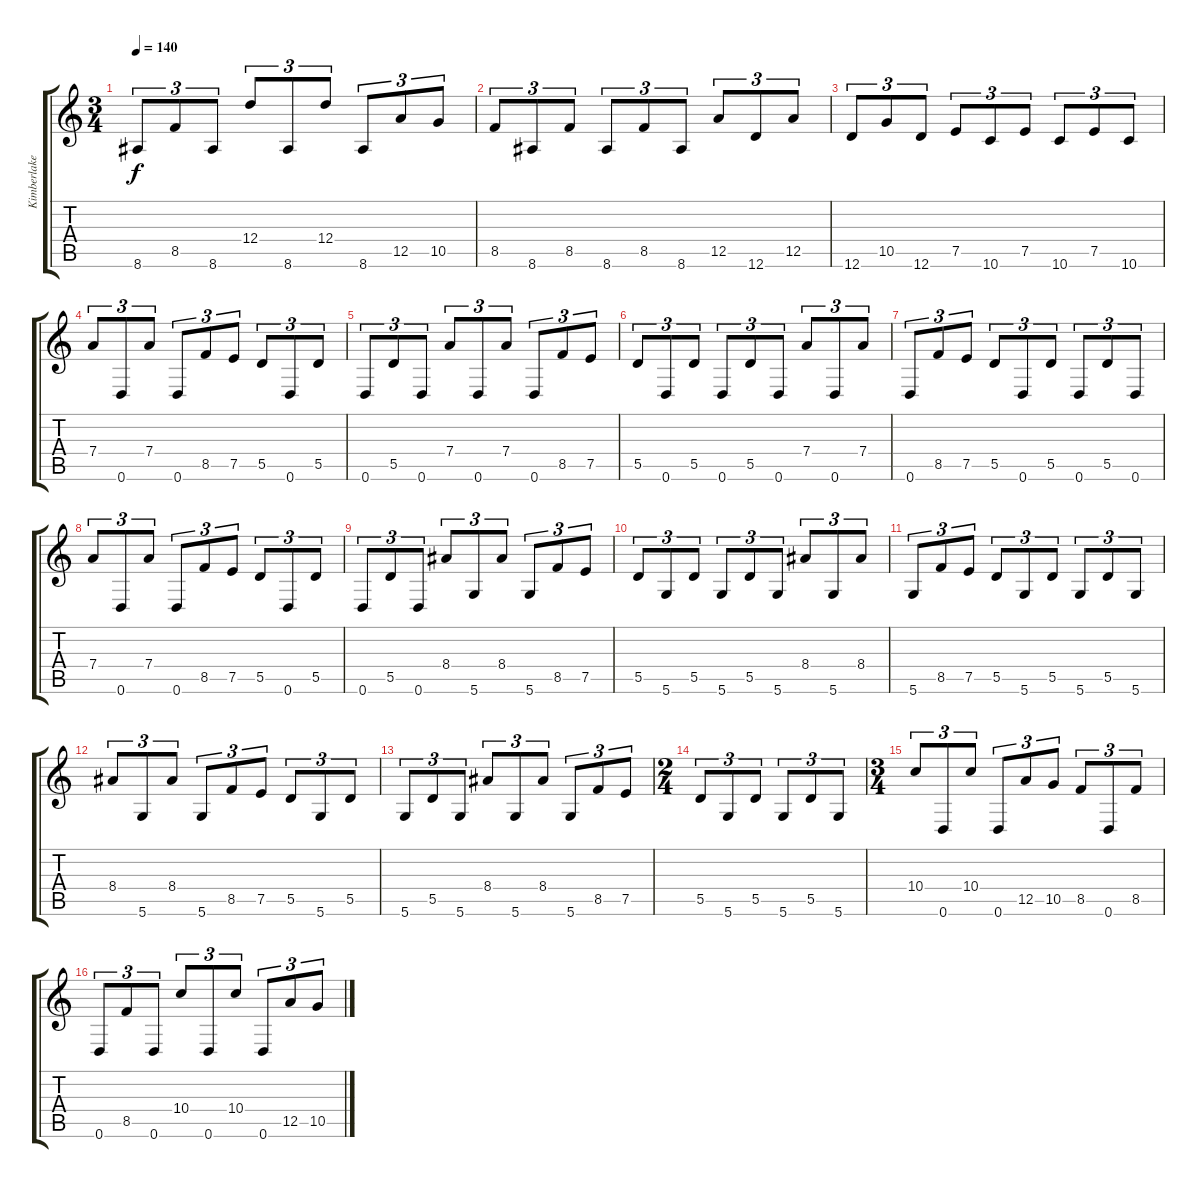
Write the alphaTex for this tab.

\track ("Kimberlake" "Kimberlake") {instrument distortionguitar}
\staff {score tabs}
\tuning (E4 B3 G3 D3 A2 D2) {hide}
\ts (3 4)
\tempo 140
\clef g2
\ks c
8.6.8{tu (3 2) dy f} 8.5.8{tu (3 2)} 8.6.8{tu (3 2)} 12.4.8{tu (3 2)} 8.6.8{tu (3 2)} 12.4.8{tu (3 2)} 8.6.8{tu (3 2)} 12.5.8{tu (3 2)} 10.5.8{tu (3 2)} |
8.5.8{tu (3 2)} 8.6.8{tu (3 2)} 8.5.8{tu (3 2)} 8.6.8{tu (3 2)} 8.5.8{tu (3 2)} 8.6.8{tu (3 2)} 12.5.8{tu (3 2)} 12.6.8{tu (3 2)} 12.5.8{tu (3 2)} |
12.6.8{tu (3 2)} 10.5.8{tu (3 2)} 12.6.8{tu (3 2)} 7.5.8{tu (3 2)} 10.6.8{tu (3 2)} 7.5.8{tu (3 2)} 10.6.8{tu (3 2)} 7.5.8{tu (3 2)} 10.6.8{tu (3 2)} |
7.4.8{tu (3 2)} 0.6.8{tu (3 2)} 7.4.8{tu (3 2)} 0.6.8{tu (3 2)} 8.5.8{tu (3 2)} 7.5.8{tu (3 2)} 5.5.8{tu (3 2)} 0.6.8{tu (3 2)} 5.5.8{tu (3 2)} |
0.6.8{tu (3 2)} 5.5.8{tu (3 2)} 0.6.8{tu (3 2)} 7.4.8{tu (3 2)} 0.6.8{tu (3 2)} 7.4.8{tu (3 2)} 0.6.8{tu (3 2)} 8.5.8{tu (3 2)} 7.5.8{tu (3 2)} |
5.5.8{tu (3 2)} 0.6.8{tu (3 2)} 5.5.8{tu (3 2)} 0.6.8{tu (3 2)} 5.5.8{tu (3 2)} 0.6.8{tu (3 2)} 7.4.8{tu (3 2)} 0.6.8{tu (3 2)} 7.4.8{tu (3 2)} |
0.6.8{tu (3 2)} 8.5.8{tu (3 2)} 7.5.8{tu (3 2)} 5.5.8{tu (3 2)} 0.6.8{tu (3 2)} 5.5.8{tu (3 2)} 0.6.8{tu (3 2)} 5.5.8{tu (3 2)} 0.6.8{tu (3 2)} |
7.4.8{tu (3 2)} 0.6.8{tu (3 2)} 7.4.8{tu (3 2)} 0.6.8{tu (3 2)} 8.5.8{tu (3 2)} 7.5.8{tu (3 2)} 5.5.8{tu (3 2)} 0.6.8{tu (3 2)} 5.5.8{tu (3 2)} |
0.6.8{tu (3 2)} 5.5.8{tu (3 2)} 0.6.8{tu (3 2)} 8.4.8{tu (3 2)} 5.6.8{tu (3 2)} 8.4.8{tu (3 2)} 5.6.8{tu (3 2)} 8.5.8{tu (3 2)} 7.5.8{tu (3 2)} |
5.5.8{tu (3 2)} 5.6.8{tu (3 2)} 5.5.8{tu (3 2)} 5.6.8{tu (3 2)} 5.5.8{tu (3 2)} 5.6.8{tu (3 2)} 8.4.8{tu (3 2)} 5.6.8{tu (3 2)} 8.4.8{tu (3 2)} |
5.6.8{tu (3 2)} 8.5.8{tu (3 2)} 7.5.8{tu (3 2)} 5.5.8{tu (3 2)} 5.6.8{tu (3 2)} 5.5.8{tu (3 2)} 5.6.8{tu (3 2)} 5.5.8{tu (3 2)} 5.6.8{tu (3 2)} |
8.4.8{tu (3 2)} 5.6.8{tu (3 2)} 8.4.8{tu (3 2)} 5.6.8{tu (3 2)} 8.5.8{tu (3 2)} 7.5.8{tu (3 2)} 5.5.8{tu (3 2)} 5.6.8{tu (3 2)} 5.5.8{tu (3 2)} |
5.6.8{tu (3 2)} 5.5.8{tu (3 2)} 5.6.8{tu (3 2)} 8.4.8{tu (3 2)} 5.6.8{tu (3 2)} 8.4.8{tu (3 2)} 5.6.8{tu (3 2)} 8.5.8{tu (3 2)} 7.5.8{tu (3 2)} |
\ts (2 4)
5.5.8{tu (3 2)} 5.6.8{tu (3 2)} 5.5.8{tu (3 2)} 5.6.8{tu (3 2)} 5.5.8{tu (3 2)} 5.6.8{tu (3 2)} |
\ts (3 4)
10.4.8{tu (3 2)} 0.6.8{tu (3 2)} 10.4.8{tu (3 2)} 0.6.8{tu (3 2)} 12.5.8{tu (3 2)} 10.5.8{tu (3 2)} 8.5.8{tu (3 2)} 0.6.8{tu (3 2)} 8.5.8{tu (3 2)} |
0.6.8{tu (3 2)} 8.5.8{tu (3 2)} 0.6.8{tu (3 2)} 10.4.8{tu (3 2)} 0.6.8{tu (3 2)} 10.4.8{tu (3 2)} 0.6.8{tu (3 2)} 12.5.8{tu (3 2)} 10.5.8{tu (3 2)}
